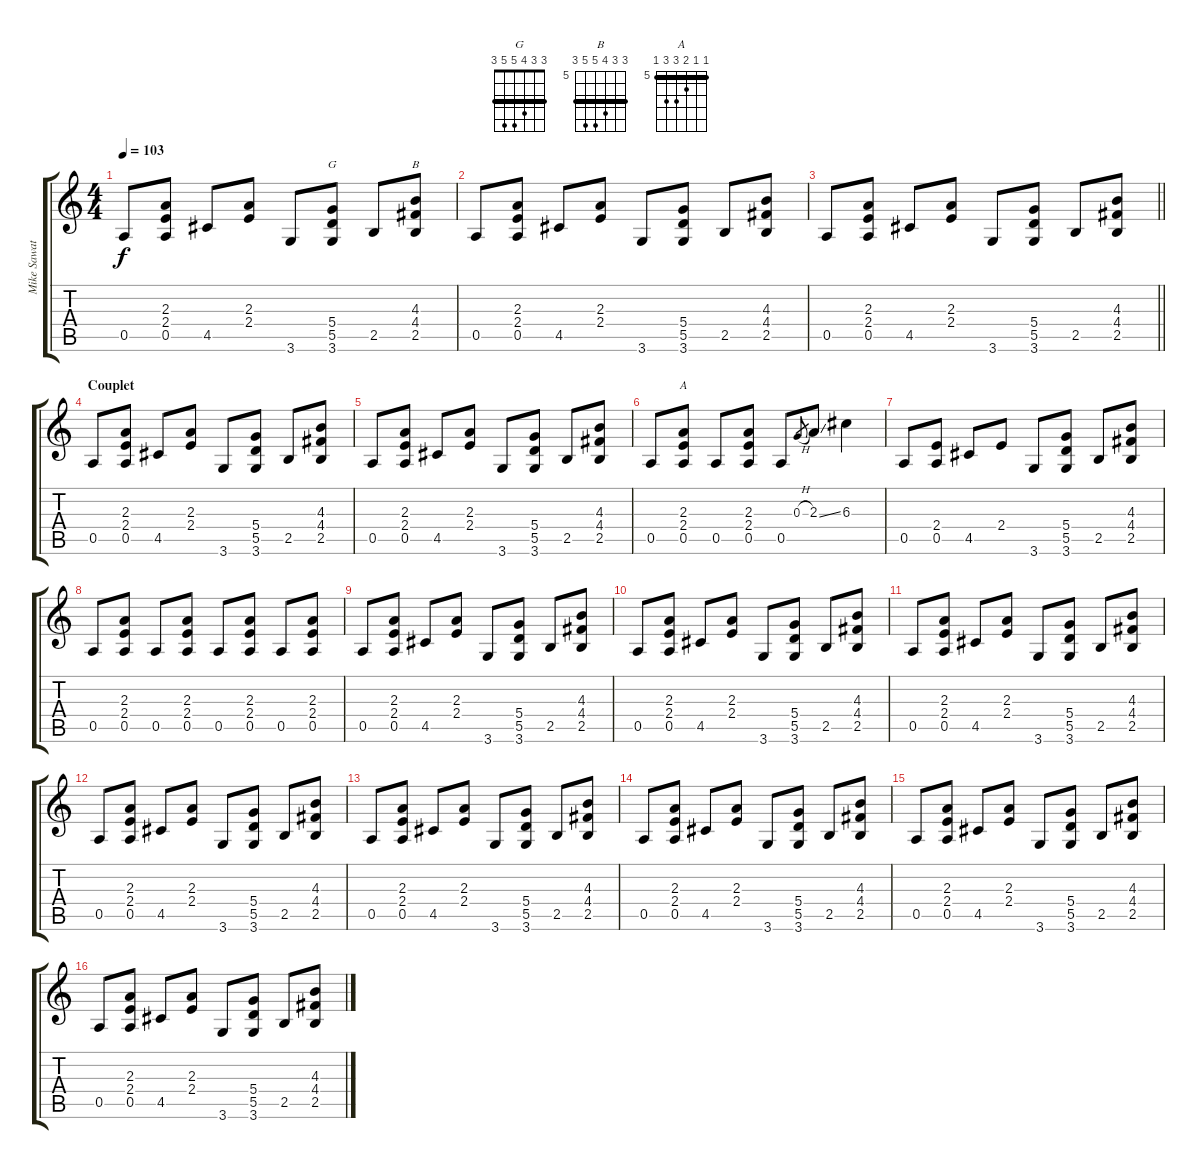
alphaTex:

\track ("Mike Sawatzky" "Mike Sawat") {instrument electricguitarclean}
\staff {score tabs}
\tuning (E4 B3 G3 D3 A2 E2) {hide}
\chord ("G" 3 3 4 5 5 3) {barre 3}
\chord ("B" 7 7 8 9 9 7) {firstfret 5 barre 7}
\chord ("A" 5 5 6 7 7 5) {firstfret 5 barre 5}
\ts (4 4)
\tempo 103
\clef g2
\ks c
0.5.8{dy f} (2.3 2.4 0.5).8 4.5.8 (2.3 2.4).8 3.6.8 (5.4 5.5 3.6).8{ch "G"} 2.5.8 (4.3 4.4 2.5).8{ch "B"} |
0.5.8 (2.3 2.4 0.5).8 4.5.8 (2.3 2.4).8 3.6.8 (5.4 5.5 3.6).8 2.5.8 (4.3 4.4 2.5).8 |
\barLineRight lightlight
0.5.8 (2.3 2.4 0.5).8 4.5.8 (2.3 2.4).8 3.6.8 (5.4 5.5 3.6).8 2.5.8 (4.3 4.4 2.5).8 |
\section ("" "Couplet")
0.5.8 (2.3 2.4 0.5).8 4.5.8 (2.3 2.4).8 3.6.8 (5.4 5.5 3.6).8 2.5.8 (4.3 4.4 2.5).8 |
0.5.8 (2.3 2.4 0.5).8 4.5.8 (2.3 2.4).8 3.6.8 (5.4 5.5 3.6).8 2.5.8 (4.3 4.4 2.5).8 |
0.5.8 (2.3 2.4 0.5).8{ch "A"} 0.5.8 (2.3 2.4 0.5).8 0.5.8 0.3{h}.8{gr} 2.3{ss}.8 6.3.4 |
0.5.8 (2.4 0.5).8 4.5.8 2.4.8 3.6.8 (5.4 5.5 3.6).8 2.5.8 (4.3 4.4 2.5).8 |
0.5.8 (2.3 2.4 0.5).8 0.5.8 (2.3 2.4 0.5).8 0.5.8 (2.3 2.4 0.5).8 0.5.8 (2.3 2.4 0.5).8 |
0.5.8 (2.3 2.4 0.5).8 4.5.8 (2.3 2.4).8 3.6.8 (5.4 5.5 3.6).8 2.5.8 (4.3 4.4 2.5).8 |
0.5.8 (2.3 2.4 0.5).8 4.5.8 (2.3 2.4).8 3.6.8 (5.4 5.5 3.6).8 2.5.8 (4.3 4.4 2.5).8 |
0.5.8 (2.3 2.4 0.5).8 4.5.8 (2.3 2.4).8 3.6.8 (5.4 5.5 3.6).8 2.5.8 (4.3 4.4 2.5).8 |
0.5.8 (2.3 2.4 0.5).8 4.5.8 (2.3 2.4).8 3.6.8 (5.4 5.5 3.6).8 2.5.8 (4.3 4.4 2.5).8 |
0.5.8 (2.3 2.4 0.5).8 4.5.8 (2.3 2.4).8 3.6.8 (5.4 5.5 3.6).8 2.5.8 (4.3 4.4 2.5).8 |
0.5.8 (2.3 2.4 0.5).8 4.5.8 (2.3 2.4).8 3.6.8 (5.4 5.5 3.6).8 2.5.8 (4.3 4.4 2.5).8 |
0.5.8 (2.3 2.4 0.5).8 4.5.8 (2.3 2.4).8 3.6.8 (5.4 5.5 3.6).8 2.5.8 (4.3 4.4 2.5).8 |
0.5.8 (2.3 2.4 0.5).8 4.5.8 (2.3 2.4).8 3.6.8 (5.4 5.5 3.6).8 2.5.8 (4.3 4.4 2.5).8
